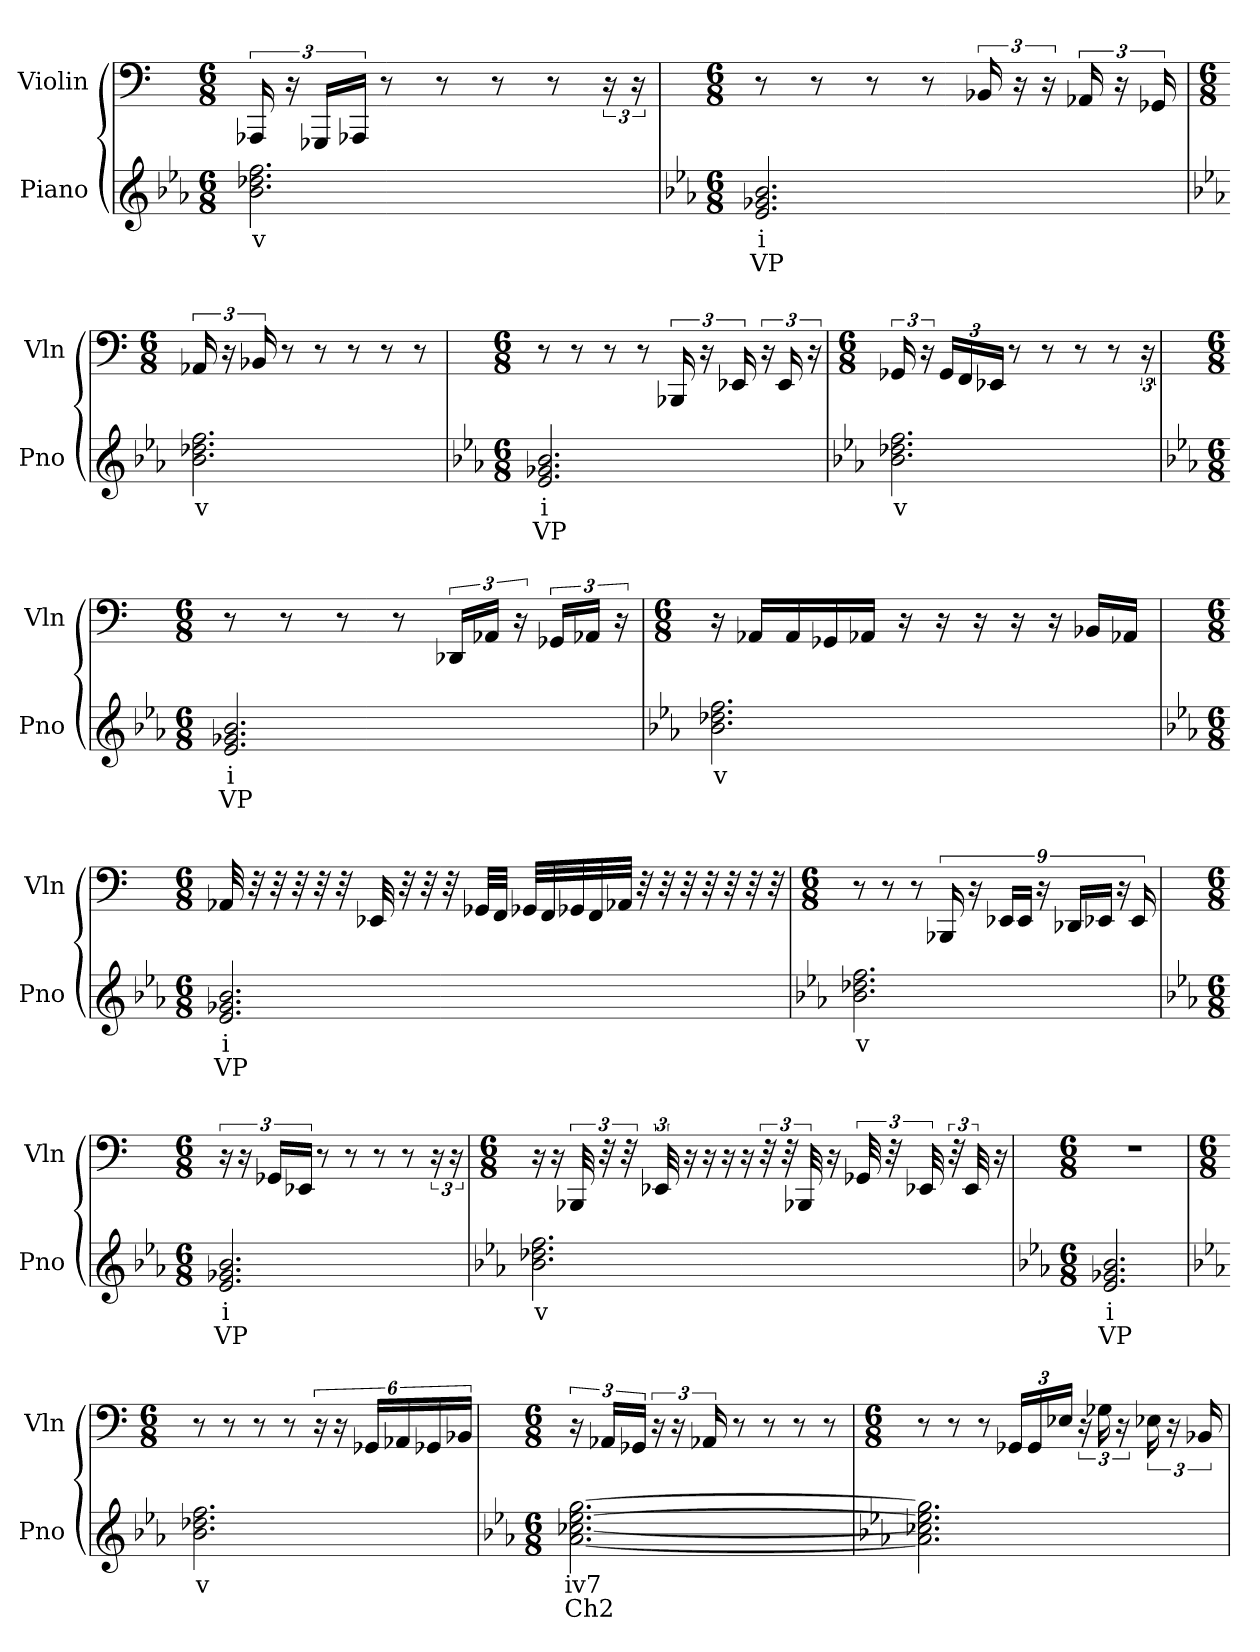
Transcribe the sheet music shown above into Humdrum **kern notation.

**kern	**text	**text	**kern
*part2	*part2	*part2	*part1
*staff2	*staff2	*staff2	*staff1
*I"Piano	*	*	*I"Violin
*I'Pno	*	*	*I'Vln
*k[b-e-a-]	*	*	*
*E-:	*	*	*
*M6/8	*	*	*M6/8
=	=	=	=
2.b- 2.dd-X 2.ff	v	.	24AAA-X
.	.	.	24r
.	.	.	24GGG-XLL
.	.	.	24AAA-XJJ
.	.	.	8r
.	.	.	8r
.	.	.	8r
.	.	.	8r
.	.	.	24r
.	.	.	24r
=	=	=	=
*k[b-e-a-]	*	*	*
*E-:	*	*	*
*M6/8	*	*	*M6/8
2.e- 2.g-X 2.b-	i	VP	8r
.	.	.	8r
.	.	.	8r
.	.	.	8r
.	.	.	24BB-X
.	.	.	24r
.	.	.	24r
.	.	.	24AA-X
.	.	.	24r
.	.	.	24GG-X
=	=	=	=
*k[b-e-a-]	*	*	*
*E-:	*	*	*
*	*	*	*M6/8
2.b- 2.dd-X 2.ff	v	.	24AA-X
.	.	.	24r
.	.	.	24BB-X
.	.	.	8r
.	.	.	8r
.	.	.	8r
.	.	.	8r
.	.	.	8r
=	=	=	=
*k[b-e-a-]	*	*	*
*E-:	*	*	*
*M6/8	*	*	*M6/8
2.e- 2.g-X 2.b-	i	VP	8r
.	.	.	8r
.	.	.	8r
.	.	.	8r
.	.	.	24BBB-X
.	.	.	24r
.	.	.	24EE-X
.	.	.	24r
.	.	.	24EE-
.	.	.	24r
=	=	=	=
*k[b-e-a-]	*	*	*
*E-:	*	*	*
*	*	*	*M6/8
2.b- 2.dd-X 2.ff	v	.	24GG-X
.	.	.	24r
.	.	.	24GG-LL
.	.	.	24FF
.	.	.	24EE-XJJ
.	.	.	8r
.	.	.	8r
.	.	.	8r
.	.	.	8r
.	.	.	24r
=	=	=	=
*k[b-e-a-]	*	*	*
*E-:	*	*	*
*M6/8	*	*	*M6/8
2.e- 2.g-X 2.b-	i	VP	8r
.	.	.	8r
.	.	.	8r
.	.	.	8r
.	.	.	24DD-XLL
.	.	.	24AA-XJJ
.	.	.	24r
.	.	.	24GG-XLL
.	.	.	24AA-XJJ
.	.	.	24r
=	=	=	=
*k[b-e-a-]	*	*	*
*E-:	*	*	*
*	*	*	*M6/8
2.b- 2.dd-X 2.ff	v	.	16r
.	.	.	16AA-XLL
.	.	.	16AA-
.	.	.	16GG-X
.	.	.	16AA-XJJ
.	.	.	16r
.	.	.	16r
.	.	.	16r
.	.	.	16r
.	.	.	16r
.	.	.	16BB-XLL
.	.	.	16AA-XJJ
=	=	=	=
*k[b-e-a-]	*	*	*
*E-:	*	*	*
*M6/8	*	*	*M6/8
2.e- 2.g-X 2.b-	i	VP	32AA-X
.	.	.	32r
.	.	.	32r
.	.	.	32r
.	.	.	32r
.	.	.	32r
.	.	.	32EE-X
.	.	.	32r
.	.	.	32r
.	.	.	32r
.	.	.	32GG-XLLL
.	.	.	32FFJJJ
.	.	.	32GG-XLLL
.	.	.	32FF
.	.	.	32GG-X
.	.	.	32FF
.	.	.	32AA-XJJJ
.	.	.	32r
.	.	.	32r
.	.	.	32r
.	.	.	32r
.	.	.	32r
.	.	.	32r
.	.	.	32r
=	=	=	=
*k[b-e-a-]	*	*	*
*E-:	*	*	*
*	*	*	*M6/8
2.b- 2.dd-X 2.ff	v	.	8r
.	.	.	8r
.	.	.	8r
.	.	.	24BBB-X
.	.	.	24r
.	.	.	24EE-XLL
.	.	.	24EE-JJ
.	.	.	24r
.	.	.	24DD-XLL
.	.	.	24EE-XJJ
.	.	.	24r
.	.	.	24EE-
=	=	=	=
*k[b-e-a-]	*	*	*
*E-:	*	*	*
*M6/8	*	*	*M6/8
2.e- 2.g-X 2.b-	i	VP	24r
.	.	.	24r
.	.	.	24GG-XLL
.	.	.	24EE-XJJ
.	.	.	8r
.	.	.	8r
.	.	.	8r
.	.	.	8r
.	.	.	24r
.	.	.	24r
=	=	=	=
*k[b-e-a-]	*	*	*
*E-:	*	*	*
*	*	*	*M6/8
2.b- 2.dd-X 2.ff	v	.	16r
.	.	.	16r
.	.	.	48BBB-X
.	.	.	48r
.	.	.	48r
.	.	.	48EE-X
.	.	.	16r
.	.	.	16r
.	.	.	16r
.	.	.	16r
.	.	.	48r
.	.	.	48r
.	.	.	48BBB-X
.	.	.	16r
.	.	.	48GG-X
.	.	.	48r
.	.	.	48EE-X
.	.	.	48r
.	.	.	48EE-
.	.	.	16r
=	=	=	=
*k[b-e-a-]	*	*	*
*E-:	*	*	*
*M6/8	*	*	*M6/8
2.e- 2.g-X 2.b-	i	VP	2.r
=	=	=	=
*k[b-e-a-]	*	*	*
*E-:	*	*	*
*	*	*	*M6/8
2.b- 2.dd-X 2.ff	v	.	8r
.	.	.	8r
.	.	.	8r
.	.	.	8r
.	.	.	24r
.	.	.	24r
.	.	.	24GG-XLL
.	.	.	24AA-X
.	.	.	24GG-X
.	.	.	24BB-XJJ
=	=	=	=
*k[b-e-a-]	*	*	*
*E-:	*	*	*
*M6/8	*	*	*M6/8
[2.a- [2.cc-X [2.ee- [2.gg	iv7	Ch2	24r
.	.	.	24AA-XLL
.	.	.	24GG-XJJ
.	.	.	24r
.	.	.	24r
.	.	.	24AA-X
.	.	.	8r
.	.	.	8r
.	.	.	8r
.	.	.	8r
=	=	=	=
*k[b-e-a-]	*	*	*
*E-:	*	*	*
*	*	*	*M6/8
2.a-] 2.cc-X] 2.ee-] 2.gg]	.	.	8r
.	.	.	8r
.	.	.	8r
.	.	.	24GG-XLL
.	.	.	24GG-
.	.	.	24E-XJJ
.	.	.	24r
.	.	.	24G-X
.	.	.	24r
.	.	.	24E-X
.	.	.	24r
.	.	.	24BB-X
=	=	=	=
*-	*-	*-	*-
